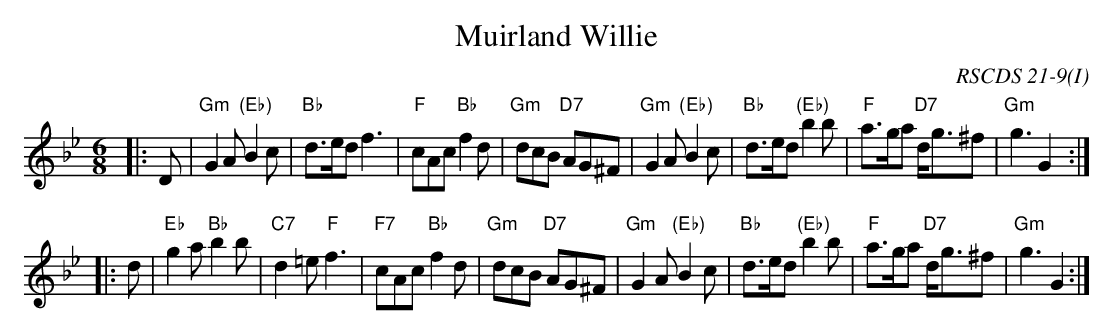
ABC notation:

X:1
T: Muirland Willie
O: RSCDS 21-9(I)
M: 6/8
L: 1/8
K: Gm
|: D \
| "Gm"G2A "(Eb)"B2c | "Bb"d>ed f3 | "F"cAc "Bb"f2d | "Gm"dcB "D7"AG^F \
| "Gm"G2A "(Eb)"B2c | "Bb"d>ed "(Eb)"b2b | "F"a>ga "D7"d<g^f | "Gm"g3 G2 :|
|: d \
| "Eb"g2a "Bb"b2b |  "C7"d2=e "F"f3 | "F7"cAc "Bb"f2d | "Gm"dcB "D7"AG^F \
| "Gm"G2A "(Eb)"B2c | "Bb"d>ed "(Eb)"b2b | "F"a>ga "D7"d<g^f | "Gm"g3 G2 :|
